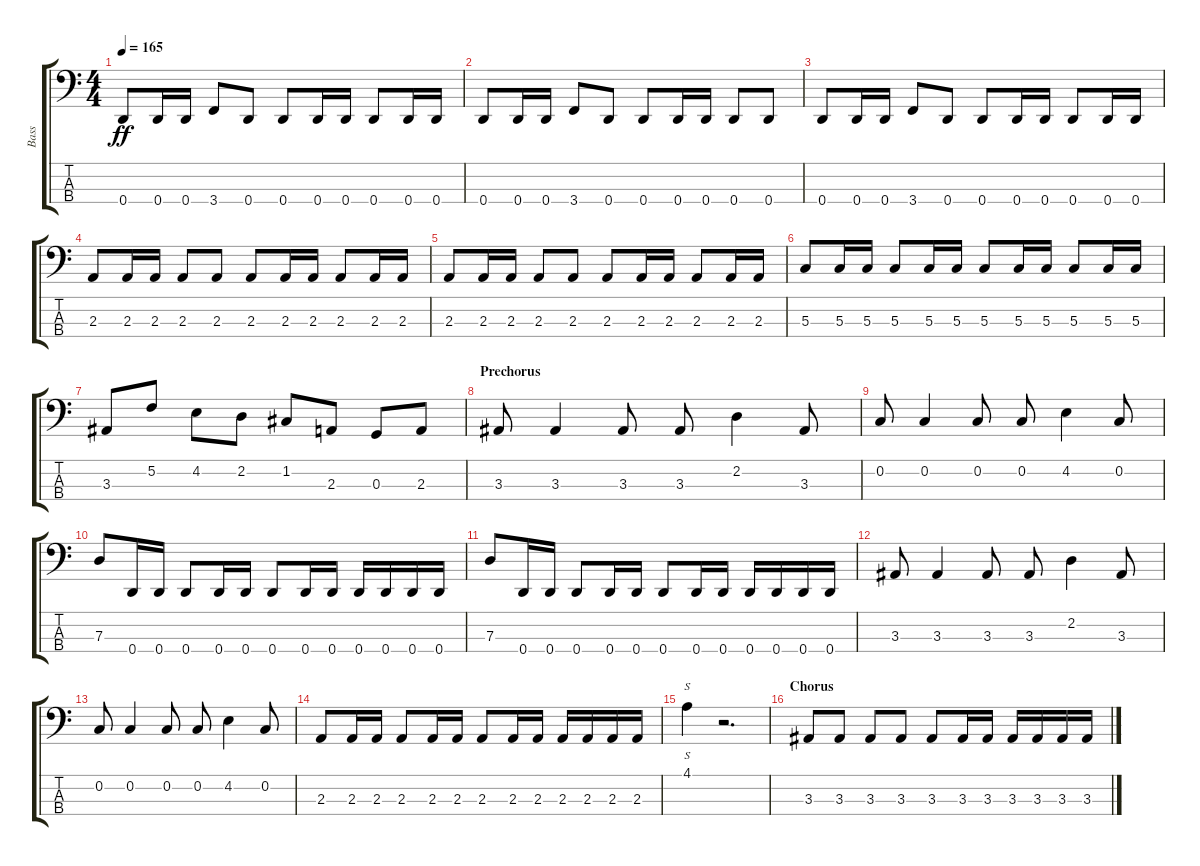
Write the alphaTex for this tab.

\track ("Bass" "Bass") {instrument electricbasspick}
\staff {score tabs}
\tuning (F2 C2 G1 D1) {hide}
\ts (4 4)
\tempo 165
\clef f4
\ks c
0.4.8{dy ff} 0.4.16 0.4.16 3.4.8 0.4.8 0.4.8 0.4.16 0.4.16 0.4.8 0.4.16 0.4.16 |
0.4.8 0.4.16 0.4.16 3.4.8 0.4.8 0.4.8 0.4.16 0.4.16 0.4.8 0.4.8 |
0.4.8 0.4.16 0.4.16 3.4.8 0.4.8 0.4.8 0.4.16 0.4.16 0.4.8 0.4.16 0.4.16 |
2.3.8 2.3.16 2.3.16 2.3.8 2.3.8 2.3.8 2.3.16 2.3.16 2.3.8 2.3.16 2.3.16 |
2.3.8 2.3.16 2.3.16 2.3.8 2.3.8 2.3.8 2.3.16 2.3.16 2.3.8 2.3.16 2.3.16 |
5.3.8 5.3.16 5.3.16 5.3.8 5.3.16 5.3.16 5.3.8 5.3.16 5.3.16 5.3.8 5.3.16 5.3.16 |
3.3.8 5.2.8 4.2.8 2.2.8 1.2.8 2.3.8 0.3.8 2.3.8 |
\section ("" "Prechorus")
3.3.8 3.3.4 3.3.8 3.3.8 2.2.4 3.3.8 |
0.2.8 0.2.4 0.2.8 0.2.8 4.2.4 0.2.8 |
7.3.8 0.4.16 0.4.16 0.4.8 0.4.16 0.4.16 0.4.8 0.4.16 0.4.16 0.4.16 0.4.16 0.4.16 0.4.16 |
7.3.8 0.4.16 0.4.16 0.4.8 0.4.16 0.4.16 0.4.8 0.4.16 0.4.16 0.4.16 0.4.16 0.4.16 0.4.16 |
3.3.8 3.3.4 3.3.8 3.3.8 2.2.4 3.3.8 |
0.2.8 0.2.4 0.2.8 0.2.8 4.2.4 0.2.8 |
2.3.8 2.3.16 2.3.16 2.3.8 2.3.16 2.3.16 2.3.8 2.3.16 2.3.16 2.3.16 2.3.16 2.3.16 2.3.16 |
4.1.4{s instrument slapbass1} r.2{d instrument electricbasspick} |
\section ("" "Chorus")
3.3.8 3.3.8 3.3.8 3.3.8 3.3.8 3.3.16 3.3.16 3.3.16 3.3.16 3.3.16 3.3.16
